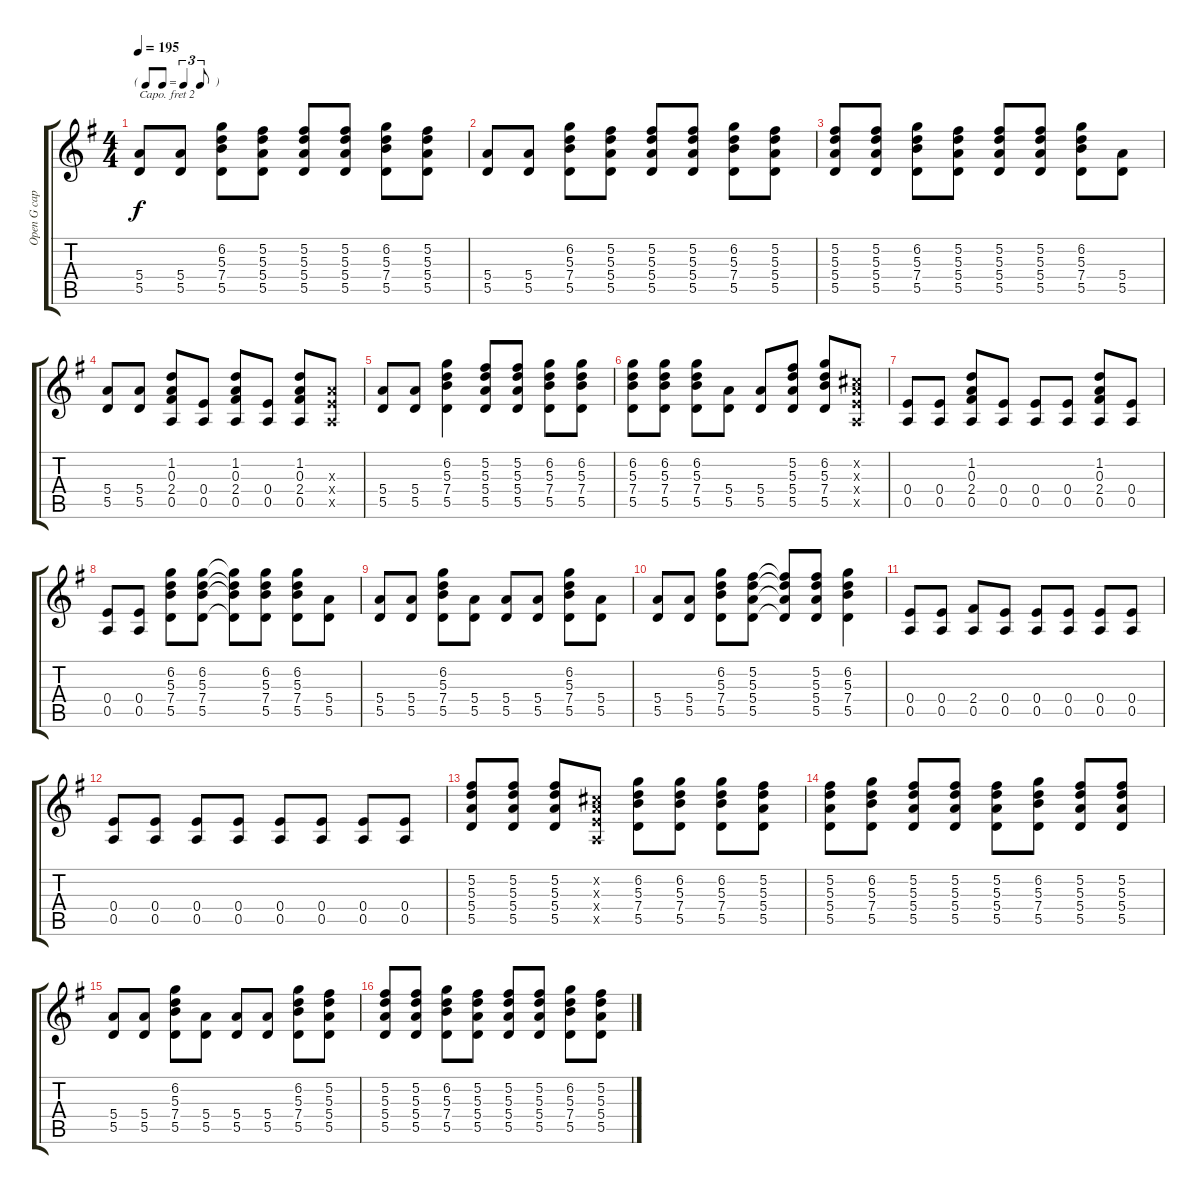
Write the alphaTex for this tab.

\track ("Open G capo 2" "Open G cap") {instrument electricguitarmuted}
\staff {score tabs}
\capo 2
\tuning (D4 B3 G3 D3 G2 D2) {hide}
\ts (4 4)
\tf triplet8th
\tempo 195
\clef g2
\ks g
(5.4 5.5).8{dy f} (5.4 5.5).8 (6.2 5.3 7.4 5.5).8 (5.2 5.3 5.4 5.5).8 (5.2 5.3 5.4 5.5).8 (5.2 5.3 5.4 5.5).8 (6.2 5.3 7.4 5.5).8 (5.2 5.3 5.4 5.5).8 |
(5.4 5.5).8 (5.4 5.5).8 (6.2 5.3 7.4 5.5).8 (5.2 5.3 5.4 5.5).8 (5.2 5.3 5.4 5.5).8 (5.2 5.3 5.4 5.5).8 (6.2 5.3 7.4 5.5).8 (5.2 5.3 5.4 5.5).8 |
(5.2 5.3 5.4 5.5).8 (5.2 5.3 5.4 5.5).8 (6.2 5.3 7.4 5.5).8 (5.2 5.3 5.4 5.5).8 (5.2 5.3 5.4 5.5).8 (5.2 5.3 5.4 5.5).8 (6.2 5.3 7.4 5.5).8 (5.4 5.5).8 |
(5.4 5.5).8 (5.4 5.5).8 (1.2 0.3 2.4 0.5).8 (0.4 0.5).8 (1.2 0.3 2.4 0.5).8 (0.4 0.5).8 (1.2 0.3 2.4 0.5).8 (0.3{x} 0.4{x} 0.5{x}).8 |
(5.4 5.5).8 (5.4 5.5).8 (6.2 5.3 7.4 5.5).4 (5.2 5.3 5.4 5.5).8 (5.2 5.3 5.4 5.5).8 (6.2 5.3 7.4 5.5).8 (6.2 5.3 7.4 5.5).8 |
(6.2 5.3 7.4 5.5).8 (6.2 5.3 7.4 5.5).8 (6.2 5.3 7.4 5.5).8 (5.4 5.5).8 (5.4 5.5).8 (5.2 5.3 5.4 5.5).8 (6.2 5.3 7.4 5.5).8 (0.2{x} 0.3{x} 0.4{x} 0.5{x}).8 |
(0.4 0.5).8 (0.4 0.5).8 (1.2 0.3 2.4 0.5).8 (0.4 0.5).8 (0.4 0.5).8 (0.4 0.5).8 (1.2 0.3 2.4 0.5).8 (0.4 0.5).8 |
(0.4 0.5).8 (0.4 0.5).8 (6.2 5.3 7.4 5.5).8 (6.2 5.3 7.4 5.5).8 (6.2{t} 5.3{t} 7.4{t} 5.5{t}).8 (6.2 5.3 7.4 5.5).8 (6.2 5.3 7.4 5.5).8 (5.4 5.5).8 |
(5.4 5.5).8 (5.4 5.5).8 (6.2 5.3 7.4 5.5).8 (5.4 5.5).8 (5.4 5.5).8 (5.4 5.5).8 (6.2 5.3 7.4 5.5).8 (5.4 5.5).8 |
(5.4 5.5).8 (5.4 5.5).8 (6.2 5.3 7.4 5.5).8 (5.2 5.3 5.4 5.5).8 (5.2{t} 5.3{t} 5.4{t} 5.5{t}).8 (5.2 5.3 5.4 5.5).8 (6.2 5.3 7.4 5.5).4 |
(0.4 0.5).8 (0.4 0.5).8 (2.4 0.5).8 (0.4 0.5).8 (0.4 0.5).8 (0.4 0.5).8 (0.4 0.5).8 (0.4 0.5).8 |
(0.4 0.5).8 (0.4 0.5).8 (0.4 0.5).8 (0.4 0.5).8 (0.4 0.5).8 (0.4 0.5).8 (0.4 0.5).8 (0.4 0.5).8 |
(5.2 5.3 5.4 5.5).8 (5.2 5.3 5.4 5.5).8 (5.2 5.3 5.4 5.5).8 (0.2{x} 0.3{x} 0.4{x} 0.5{x}).8 (6.2 5.3 7.4 5.5).8 (6.2 5.3 7.4 5.5).8 (6.2 5.3 7.4 5.5).8 (5.2 5.3 5.4 5.5).8 |
(5.2 5.3 5.4 5.5).8 (6.2 5.3 7.4 5.5).8 (5.2 5.3 5.4 5.5).8 (5.2 5.3 5.4 5.5).8 (5.2 5.3 5.4 5.5).8 (6.2 5.3 7.4 5.5).8 (5.2 5.3 5.4 5.5).8 (5.2 5.3 5.4 5.5).8 |
(5.4 5.5).8 (5.4 5.5).8 (6.2 5.3 7.4 5.5).8 (5.4 5.5).8 (5.4 5.5).8 (5.4 5.5).8 (6.2 5.3 7.4 5.5).8 (5.2 5.3 5.4 5.5).8 |
(5.2 5.3 5.4 5.5).8 (5.2 5.3 5.4 5.5).8 (6.2 5.3 7.4 5.5).8 (5.2 5.3 5.4 5.5).8 (5.2 5.3 5.4 5.5).8 (5.2 5.3 5.4 5.5).8 (6.2 5.3 7.4 5.5).8 (5.2 5.3 5.4 5.5).8
